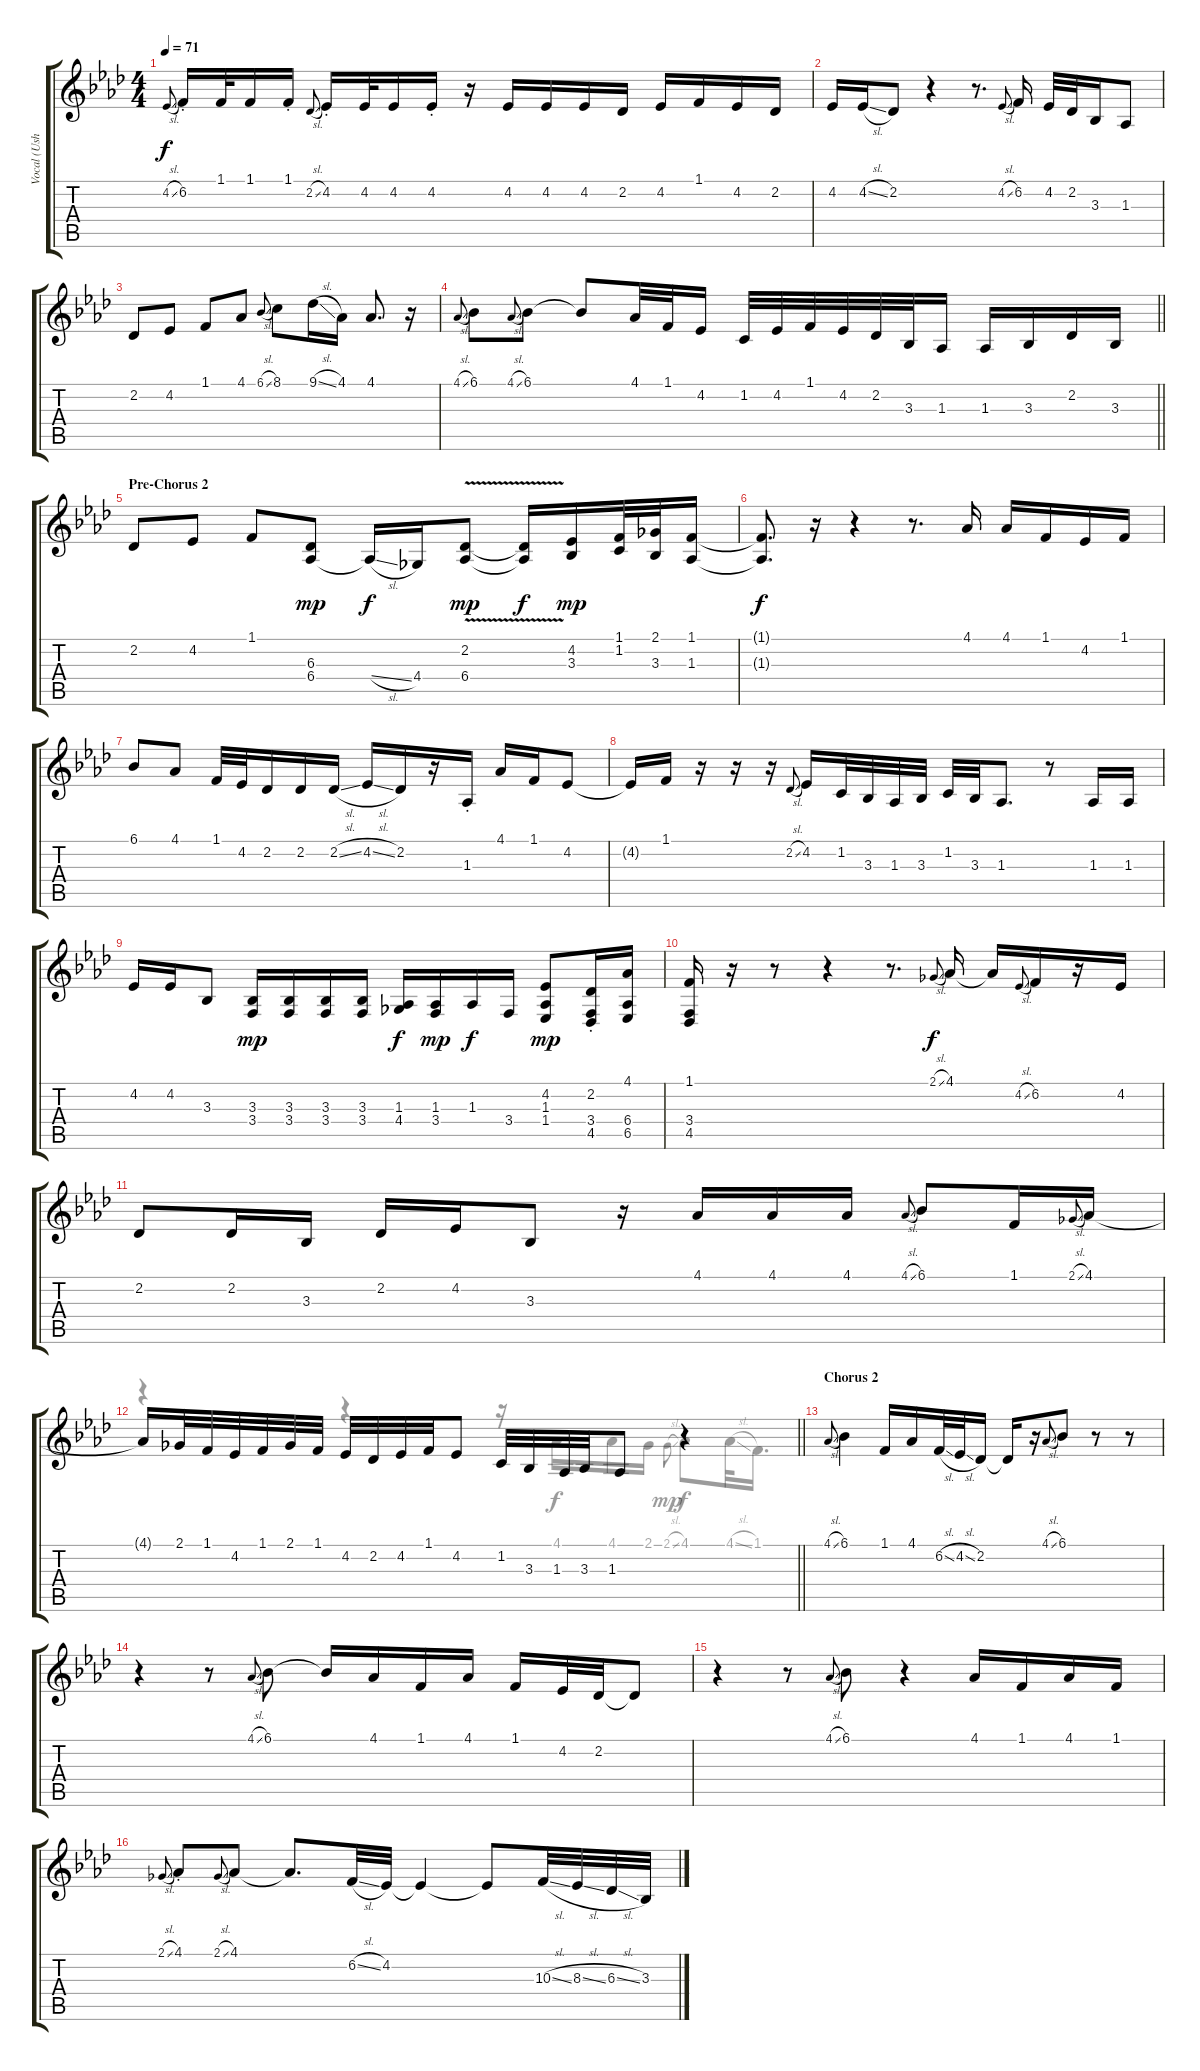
\track ("Vocal (Usher/Overdub)" "Vocal (Ush") {instrument oboe}
\staff {score tabs}
\tuning (E4 B3 G3 D3 A2 E2) {hide}
\voice
\ts (4 4)
\tempo 71
\clef g2
\ks ab
4.2{sl}.8{gr onbeat dy f} 6.2{st}.16 1.1.32 1.1.16 1.1{st}.16 2.2{sl}.8{gr onbeat} 4.2{st}.16 4.2.32 4.2.16 4.2{st}.16 r.16 4.2.16 4.2.16 4.2.16 2.2.16 4.2.16 1.1.16 4.2.16 2.2.16 |
4.2.16 4.2{sl}.16 2.2.8 r.4 r.8{d} 4.2{sl}.8{gr onbeat} 6.2.16 4.2.32 2.2.32 3.3.16 1.3.8 |
2.2.8 4.2.8 1.1.8 4.1.8 6.1{sl}.8{gr onbeat} 8.1.8 9.1{sl}.16 4.1.16 4.1.8{d} r.16 |
\barLineRight lightlight
4.1{sl}.8{gr onbeat} 6.1.8 4.1{sl}.8{gr onbeat} 6.1.8 6.1{t}.8 4.1.32 1.1.32 4.2.16 1.2.32 4.2.32 1.1.32 4.2.32 2.2.32 3.3.32 1.3.16 1.3.16 3.3.16 2.2.16 3.3.16 |
\section ("" "Pre-Chorus 2")
2.2.8 4.2.8 1.1.8 (6.3 6.4).8{dy mp} 6.4{sl t}.16{dy f} 4.4.16 (2.2 6.4{v}).8{dy mp} (2.2{t} 6.4{t}).16{dy f} (4.2 3.3).16{dy mp} (1.1 1.2).32 (2.1 3.3).32 (1.1 1.3).16 |
(1.1{t} 1.3{t}).8{d dy f} r.16 r.4 r.8{d} 4.1.16 4.1.16 1.1.16 4.2.16 1.1.16 |
6.1.8 4.1.8 1.1.32 4.2.32 2.2.16 2.2.16 2.2{sl}.16 4.2{sl}.16 2.2.16 r.16 1.3{st}.16 4.1.16 1.1.16 4.2.8 |
4.2{t}.16 1.1.16 r.16 r.16 r.16 2.2{sl}.8{gr onbeat} 4.2.16 1.2.32 3.3.32 1.3.32 3.3.32 1.2.32 3.3.32 1.3.8{d} r.8 1.3.16 1.3.16 |
4.2.16 4.2.16 3.3.8 (3.3 3.4).16{dy mp} (3.3 3.4).16 (3.3 3.4).16 (3.3 3.4).16 (1.3 4.4).16{dy f} (1.3 3.4).16{dy mp} 1.3.16{dy f} 3.4.16 (4.2 1.3 1.4).8{dy mp} (2.2{st} 3.4{st} 4.5{st}).16 (4.1 6.4 6.5).16 |
(1.1 3.4 4.5).16 r.16 r.8 r.4 r.8{d} 2.1{sl}.8{gr onbeat dy f} 4.1.16 4.1{t}.16 4.2{sl}.8{gr onbeat} 6.2.16 r.16 4.2.16 |
2.2.8 2.2.16 3.3.16 2.2.16 4.2.16 3.3.8 r.16 4.1.16 4.1.16 4.1.16 4.1{sl}.8{gr onbeat} 6.1.8 1.1.16 2.1{sl}.8{gr onbeat} 4.1.16 |
\barLineRight lightlight
4.1{t}.16 2.1.32 1.1.32 4.2.32 1.1.32 2.1.32 1.1.32 4.2.32 2.2.32 4.2.32 1.1.32 4.2.8 1.2.32 3.3.32 1.3.32 3.3.32 1.3.8 r.4 |
\section ("" "Chorus 2")
4.1{sl}.8{gr onbeat} 6.1.4 1.1.16 4.1.16 6.2{sl}.32 4.2{sl}.32 2.2.16 2.2{t}.16 r.16 4.1{sl}.8{gr onbeat} 6.1.8 r.8 r.8 |
r.4 r.8 4.1{sl}.8{gr onbeat} 6.1.8 6.1{t}.16 4.1.16 1.1.16 4.1.16 1.1.16 4.2.32 2.2.32 2.2{t}.8 |
r.4 r.8 4.1{sl}.8{gr onbeat} 6.1.8 r.4 4.1.16 1.1.16 4.1.16 1.1.16 |
2.1{sl}.8{gr onbeat} 4.1{st}.8 2.1{sl}.8{gr onbeat} 4.1.8 4.1{t}.8{d} 6.2{sl}.32 4.2.32 4.2{t}.4 4.2{t}.8 10.3{sl}.32 8.3{sl}.32 6.3{sl}.32 3.3.32
\voice
\clef g2
\ottava regular
\simile none
\ks ab
|
|
|
\barLineRight lightlight
|
|
|
|
|
|
|
|
\barLineRight lightlight
r.4 r.4 r.16 4.1.16 4.1.16 2.1.16 2.1{sl}.8{gr onbeat dy mp} 4.1.8{dy f} 4.1{sl}.32 1.1.16{d} |
|
|
|
